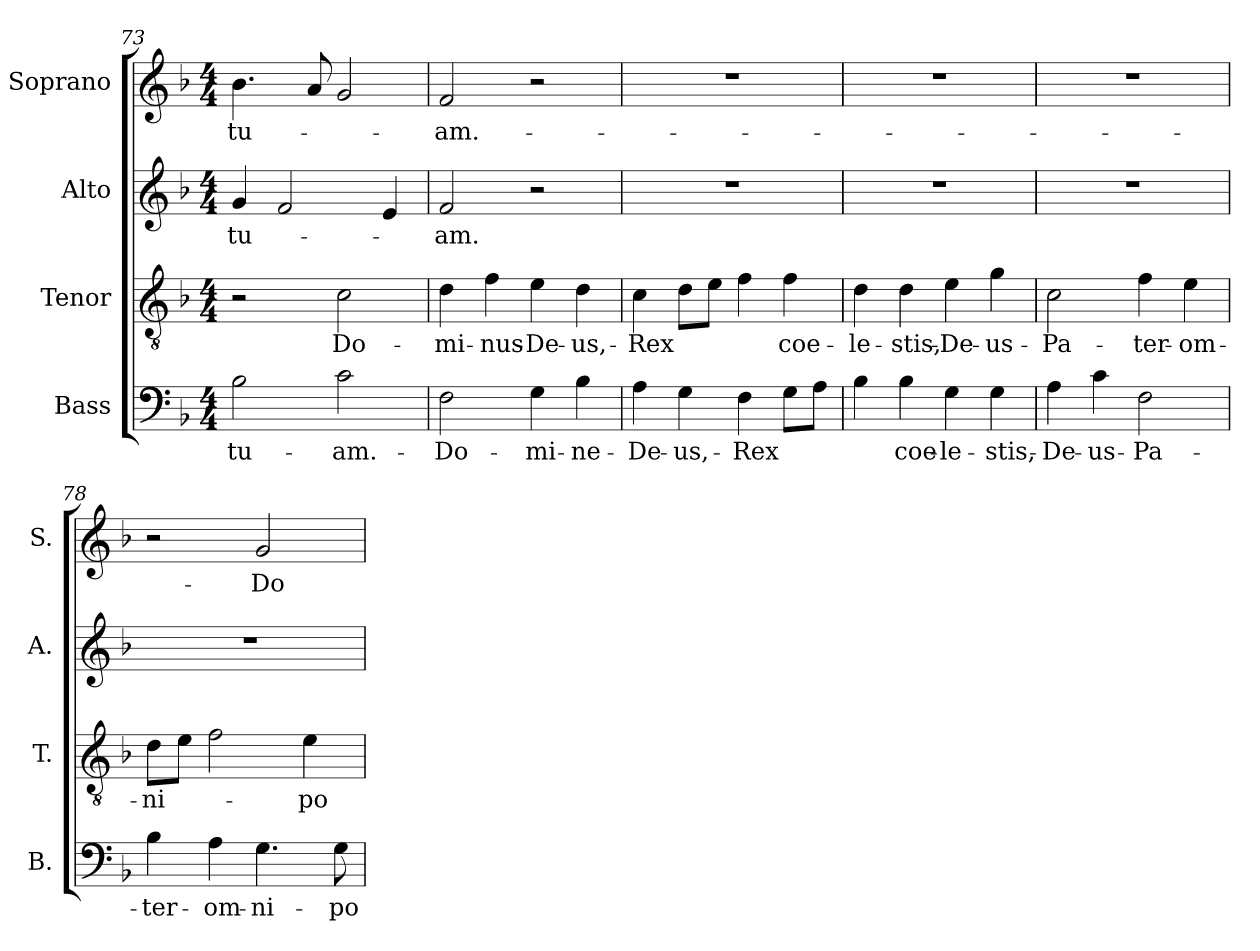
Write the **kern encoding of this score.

**kern	**text	**kern	**text	**kern	**text	**kern	**text
*part4	*part4	*part3	*part3	*part2	*part2	*part1	*part1
*staff4	*staff4	*staff3	*staff3	*staff2	*staff2	*staff1	*staff1
*I"Bass	*	*I"Tenor	*	*I"Alto	*	*I"Soprano	*
*I'B.	*	*I'T.	*	*I'A.	*	*I'S.	*
*clefF4	*	*clefGv2	*	*clefG2	*	*clefG2	*
*	*	*ITrd7c12	*	*	*	*	*
*k[b-]	*	*k[b-]	*	*k[b-]	*	*k[b-]	*
*F:	*	*F:	*	*F:	*	*F:	*
*M4/4	*	*M4/4	*	*M4/4	*	*M4/4	*
=73	=73	=73	=73	=73	=73	=73	=73
!	!LO:LY:b:color=#000000	!	!	!	!	!	!
!	!	!	!	!	!LO:LY:b:color=#000000	!	!
!	!	!	!	!	!	!	!LO:LY:b:color=#000000
2B-i\	-tu-	2r	.	4gi/	-tu-	4.b-i\	-tu-
.	.	.	.	2fi/	.	.	.
.	.	.	.	.	.	8ai/	.
!	!LO:LY:b:color=#000000	!	!	!	!	!	!
!	!	!	!LO:LY:b:color=#000000	!	!	!	!
2ci\	-am.-	2Ci\	-Do-	.	.	2gi/	.
.	.	.	.	4ei/	.	.	.
!!LO:PB:g=z
=74	=74	=74	=74	=74	=74	=74	=74
!	!LO:LY:b:color=#000000	!	!	!	!	!	!
!	!	!	!LO:LY:b:color=#000000	!	!	!	!
!	!	!	!	!	!LO:LY:b:color=#000000	!	!
!	!	!	!	!	!	!	!LO:LY:b:color=#000000
2Fi\	-Do-	4Di\	-mi-	2fi/	-am.-	2fi/	-am.-
!	!	!	!LO:LY:b:color=#000000	!	!	!	!
.	.	4Fi\	-nus-	.	.	.	.
!	!LO:LY:b:color=#000000	!	!	!	!	!	!
!	!	!	!LO:LY:b:color=#000000	!	!	!	!
4Gi\	-mi-	4Ei\	-De-	2r	.	2r	.
!	!LO:LY:b:color=#000000	!	!	!	!	!	!
!	!	!	!LO:LY:b:color=#000000	!	!	!	!
4B-i\	-ne-	4Di\	-us,-	.	.	.	.
=75	=75	=75	=75	=75	=75	=75	=75
!	!LO:LY:b:color=#000000	!	!	!	!	!	!
!	!	!	!LO:LY:b:color=#000000	!	!	!	!
4Ai\	-De-	4Ci\	-Rex	1r	.	1r	.
!	!LO:LY:b:color=#000000	!	!	!	!	!	!
4Gi\	-us,-	8Di\L	.	.	.	.	.
.	.	8Ei\J	.	.	.	.	.
!	!LO:LY:b:color=#000000	!	!	!	!	!	!
4Fi\	-Rex	4Fi\	.	.	.	.	.
!	!	!	!LO:LY:b:color=#000000	!	!	!	!
8Gi\L	.	4Fi\	coe-	.	.	.	.
8Ai\J	.	.	.	.	.	.	.
=76	=76	=76	=76	=76	=76	=76	=76
!	!	!	!LO:LY:b:color=#000000	!	!	!	!
4B-i\	.	4Di\	-le-	1r	.	1r	.
!	!LO:LY:b:color=#000000	!	!	!	!	!	!
!	!	!	!LO:LY:b:color=#000000	!	!	!	!
4B-i\	coe-	4Di\	-stis,-	.	.	.	.
!	!LO:LY:b:color=#000000	!	!	!	!	!	!
!	!	!	!LO:LY:b:color=#000000	!	!	!	!
4Gi\	-le-	4Ei\	-De-	.	.	.	.
!	!LO:LY:b:color=#000000	!	!	!	!	!	!
!	!	!	!LO:LY:b:color=#000000	!	!	!	!
4Gi\	-stis,-	4Gi\	-us-	.	.	.	.
=77	=77	=77	=77	=77	=77	=77	=77
!	!LO:LY:b:color=#000000	!	!	!	!	!	!
!	!	!	!LO:LY:b:color=#000000	!	!	!	!
4Ai\	-De-	2Ci\	-Pa-	1r	.	1r	.
!	!LO:LY:b:color=#000000	!	!	!	!	!	!
4ci\	-us-	.	.	.	.	.	.
!	!LO:LY:b:color=#000000	!	!	!	!	!	!
!	!	!	!LO:LY:b:color=#000000	!	!	!	!
2Fi\	-Pa-	4Fi\	-ter-	.	.	.	.
!	!	!	!LO:LY:b:color=#000000	!	!	!	!
.	.	4Ei\	-om-	.	.	.	.
=78	=78	=78	=78	=78	=78	=78	=78
!	!LO:LY:b:color=#000000	!	!	!	!	!	!
!	!	!	!LO:LY:b:color=#000000	!	!	!	!
4B-i\	-ter-	8Di\L	-ni-	1r	.	2r	.
.	.	8Ei\J	.	.	.	.	.
!	!LO:LY:b:color=#000000	!	!	!	!	!	!
4Ai\	-om-	2Fi\	.	.	.	.	.
!	!LO:LY:b:color=#000000	!	!	!	!	!	!
!	!	!	!	!	!	!	!LO:LY:b:color=#000000
4.Gi\	-ni-	.	.	.	.	2gi/	-Do-
!	!	!	!LO:LY:b:color=#000000	!	!	!	!
.	.	4Ei\	-po-	.	.	.	.
!	!LO:LY:b:color=#000000	!	!	!	!	!	!
8Gi\	-po-	.	.	.	.	.	.
=	=	=	=	=	=	=	=
*-	*-	*-	*-	*-	*-	*-	*-
